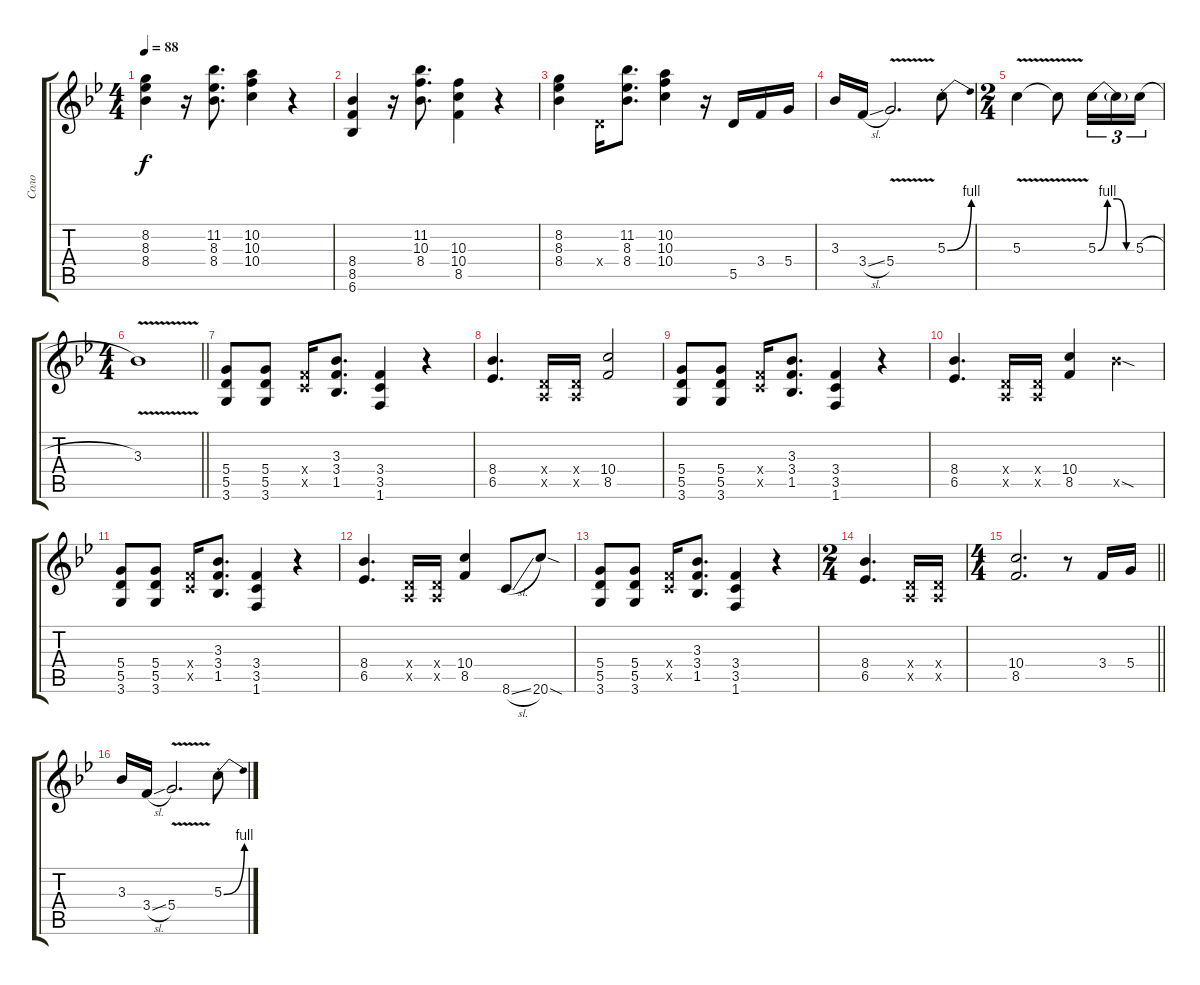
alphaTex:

\track ("Соло" "Соло") {instrument distortionguitar}
\staff {score tabs}
\tuning (E4 B3 G3 D3 A2 E2) {hide}
\ts (4 4)
\tempo 88
\clef g2
\ks bb
(8.2 8.3 8.4).4{dy f} r.16 (11.2 8.3 8.4).8{d} (10.2 10.3 10.4).4 r.4 |
(8.4 8.5 6.6).4 r.16 (11.2 10.3 8.4).8{d} (10.3 10.4 8.5).4 r.4 |
(8.2 8.3 8.4).4 0.4{x}.16 (11.2 8.3 8.4).8{d} (10.2 10.3 10.4).4 r.16 5.5.16 3.4.16 5.4.16 |
3.3.16 3.4{sl}.16 5.4{v}.2{d} 5.3{be (bend 0 0 60 4) st}.8 |
\ts (2 4)
5.3{v}.4 5.3{t}.8 5.3{be (custom 0 0 15 4 30 4 45 0 60 0)}.16{tu (3 2)} 5.3{t}.16{tu (3 2)} 5.3{h}.16{tu (3 2)} |
\ts (4 4)
\barLineRight lightlight
3.3{v}.1 |
(5.4 5.5 3.6).8 (5.4 5.5 3.6).8 (3.4{x} 3.5{x}).16 (3.3 3.4 1.5).8{d} (3.4 3.5 1.6).4 r.4 |
(8.4 6.5).4{d} (0.4{x} 0.5{x}).16 (0.4{x} 0.5{x}).16 (10.4 8.5).2 |
(5.4 5.5 3.6).8 (5.4 5.5 3.6).8 (3.4{x} 3.5{x}).16 (3.3 3.4 1.5).8{d} (3.4 3.5 1.6).4 r.4 |
(8.4 6.5).4{d} (0.4{x} 0.5{x}).16 (0.4{x} 0.5{x}).16 (10.4 8.5).4 13.5{sod x}.4 |
(5.4 5.5 3.6).8 (5.4 5.5 3.6).8 (3.4{x} 3.5{x}).16 (3.3 3.4 1.5).8{d} (3.4 3.5 1.6).4 r.4 |
(8.4 6.5).4{d} (0.4{x} 0.5{x}).16 (0.4{x} 0.5{x}).16 (10.4 8.5).4 8.6{sl}.8 20.6{sod}.8 |
(5.4 5.5 3.6).8 (5.4 5.5 3.6).8 (3.4{x} 3.5{x}).16 (3.3 3.4 1.5).8{d} (3.4 3.5 1.6).4 r.4 |
\ts (2 4)
(8.4 6.5).4{d} (0.4{x} 0.5{x}).16 (0.4{x} 0.5{x}).16 |
\ts (4 4)
\barLineRight lightlight
(10.4 8.5).2{d} r.8 3.4.16 5.4.16 |
3.3.16 3.4{sl}.16 5.4{v}.2{d} 5.3{be (bend 0 0 60 4) st}.8
